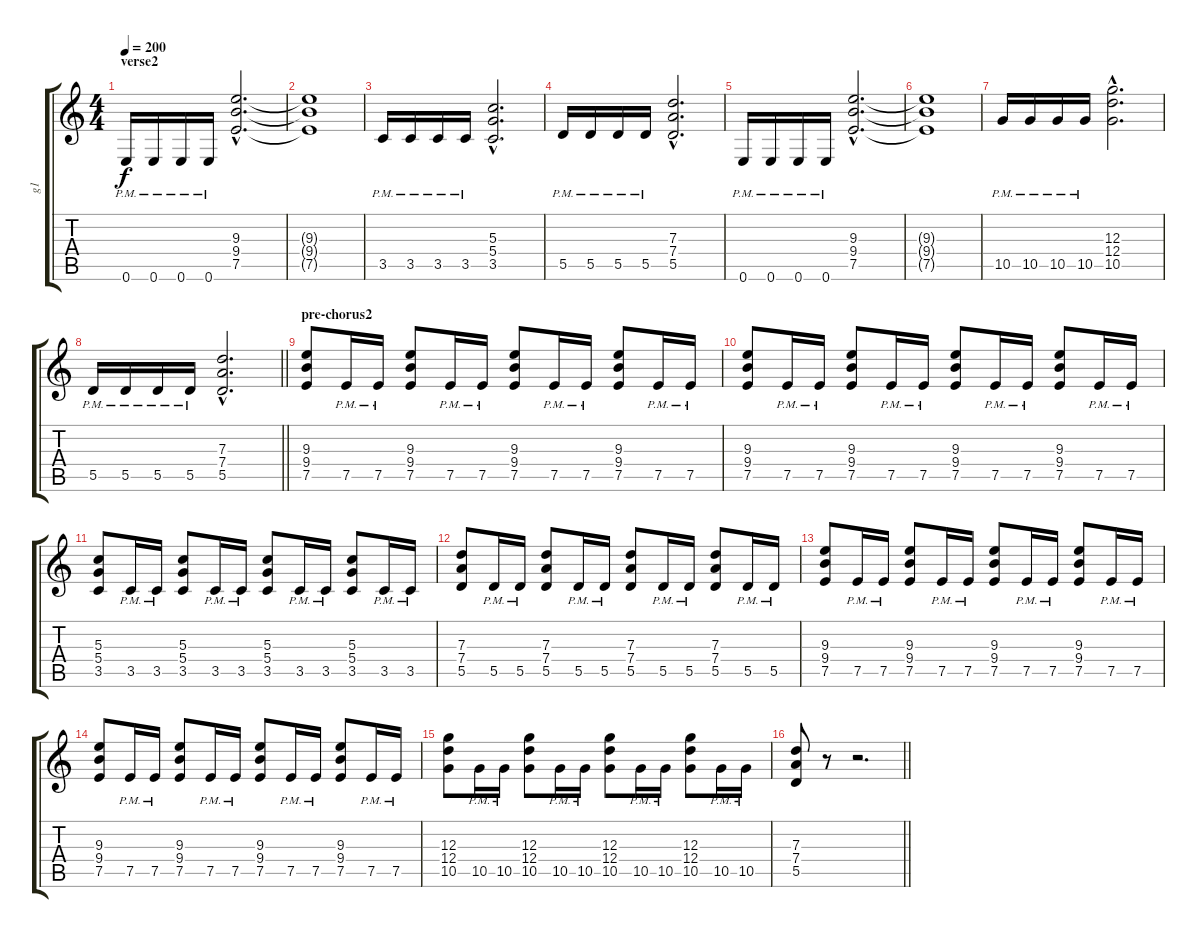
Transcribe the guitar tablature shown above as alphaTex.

\track ("g1" "g1") {instrument distortionguitar}
\staff {score tabs}
\tuning (E4 B3 G3 D3 A2 E2) {hide}
\ts (4 4)
\section ("" "verse2")
\tempo 200
\clef g2
\ks c
0.6{pm}.16{dy f} 0.6{pm}.16 0.6{pm}.16 0.6{pm}.16 (9.3{hac} 9.4{hac} 7.5{hac}).2{d} |
(9.3{t} 9.4{t} 7.5{t}).1 |
3.5{pm}.16 3.5{pm}.16 3.5{pm}.16 3.5{pm}.16 (5.3{hac} 5.4{hac} 3.5{hac}).2{d} |
5.5{pm}.16 5.5{pm}.16 5.5{pm}.16 5.5{pm}.16 (7.3{hac} 7.4{hac} 5.5{hac}).2{d} |
0.6{pm}.16 0.6{pm}.16 0.6{pm}.16 0.6{pm}.16 (9.3{hac} 9.4{hac} 7.5{hac}).2{d} |
(9.3{t} 9.4{t} 7.5{t}).1 |
10.5{pm}.16 10.5{pm}.16 10.5{pm}.16 10.5{pm}.16 (12.3{hac} 12.4{hac} 10.5{hac}).2{d} |
\barLineRight lightlight
5.5{pm}.16 5.5{pm}.16 5.5{pm}.16 5.5{pm}.16 (7.3{hac} 7.4{hac} 5.5{hac}).2{d} |
\section ("" "pre-chorus2")
(9.3 9.4 7.5).8 7.5{pm}.16 7.5{pm}.16 (9.3 9.4 7.5).8 7.5{pm}.16 7.5{pm}.16 (9.3 9.4 7.5).8 7.5{pm}.16 7.5{pm}.16 (9.3 9.4 7.5).8 7.5{pm}.16 7.5{pm}.16 |
(9.3 9.4 7.5).8 7.5{pm}.16 7.5{pm}.16 (9.3 9.4 7.5).8 7.5{pm}.16 7.5{pm}.16 (9.3 9.4 7.5).8 7.5{pm}.16 7.5{pm}.16 (9.3 9.4 7.5).8 7.5{pm}.16 7.5{pm}.16 |
(5.3 5.4 3.5).8 3.5{pm}.16 3.5{pm}.16 (5.3 5.4 3.5).8 3.5{pm}.16 3.5{pm}.16 (5.3 5.4 3.5).8 3.5{pm}.16 3.5{pm}.16 (5.3 5.4 3.5).8 3.5{pm}.16 3.5{pm}.16 |
(7.3 7.4 5.5).8 5.5{pm}.16 5.5{pm}.16 (7.3 7.4 5.5).8 5.5{pm}.16 5.5{pm}.16 (7.3 7.4 5.5).8 5.5{pm}.16 5.5{pm}.16 (7.3 7.4 5.5).8 5.5{pm}.16 5.5{pm}.16 |
(9.3 9.4 7.5).8 7.5{pm}.16 7.5{pm}.16 (9.3 9.4 7.5).8 7.5{pm}.16 7.5{pm}.16 (9.3 9.4 7.5).8 7.5{pm}.16 7.5{pm}.16 (9.3 9.4 7.5).8 7.5{pm}.16 7.5{pm}.16 |
(9.3 9.4 7.5).8 7.5{pm}.16 7.5{pm}.16 (9.3 9.4 7.5).8 7.5{pm}.16 7.5{pm}.16 (9.3 9.4 7.5).8 7.5{pm}.16 7.5{pm}.16 (9.3 9.4 7.5).8 7.5{pm}.16 7.5{pm}.16 |
(12.3 12.4 10.5).8 10.5{pm}.16 10.5{pm}.16 (12.3 12.4 10.5).8 10.5{pm}.16 10.5{pm}.16 (12.3 12.4 10.5).8 10.5{pm}.16 10.5{pm}.16 (12.3 12.4 10.5).8 10.5{pm}.16 10.5{pm}.16 |
\barLineRight lightlight
(7.3 7.4 5.5).8 r.8 r.2{d}
